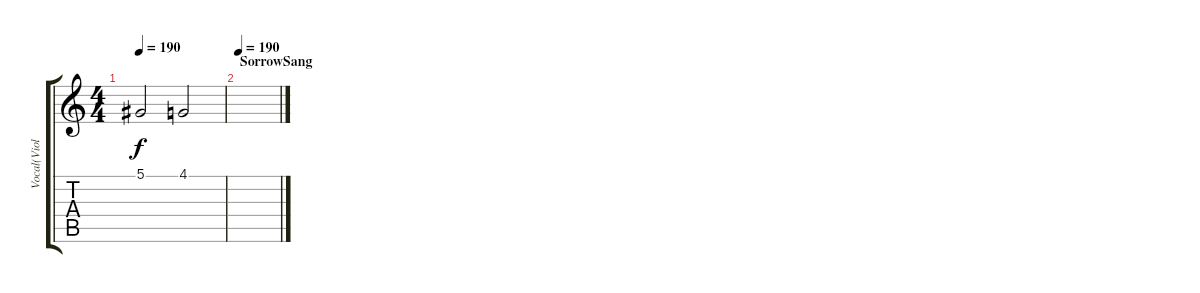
\track ("Vocal(Violin)" "Vocal(Viol") {instrument violin}
\staff {score tabs}
\tuning (Eb4 Bb3 Gb3 Db3 Ab2 Eb2) {hide}
\ts (4 4)
\tempo 190
\clef g2
\ks c
5.1.2{dy f} 4.1.2 |
\section ("" "SorrowSang")
\tempo 190
